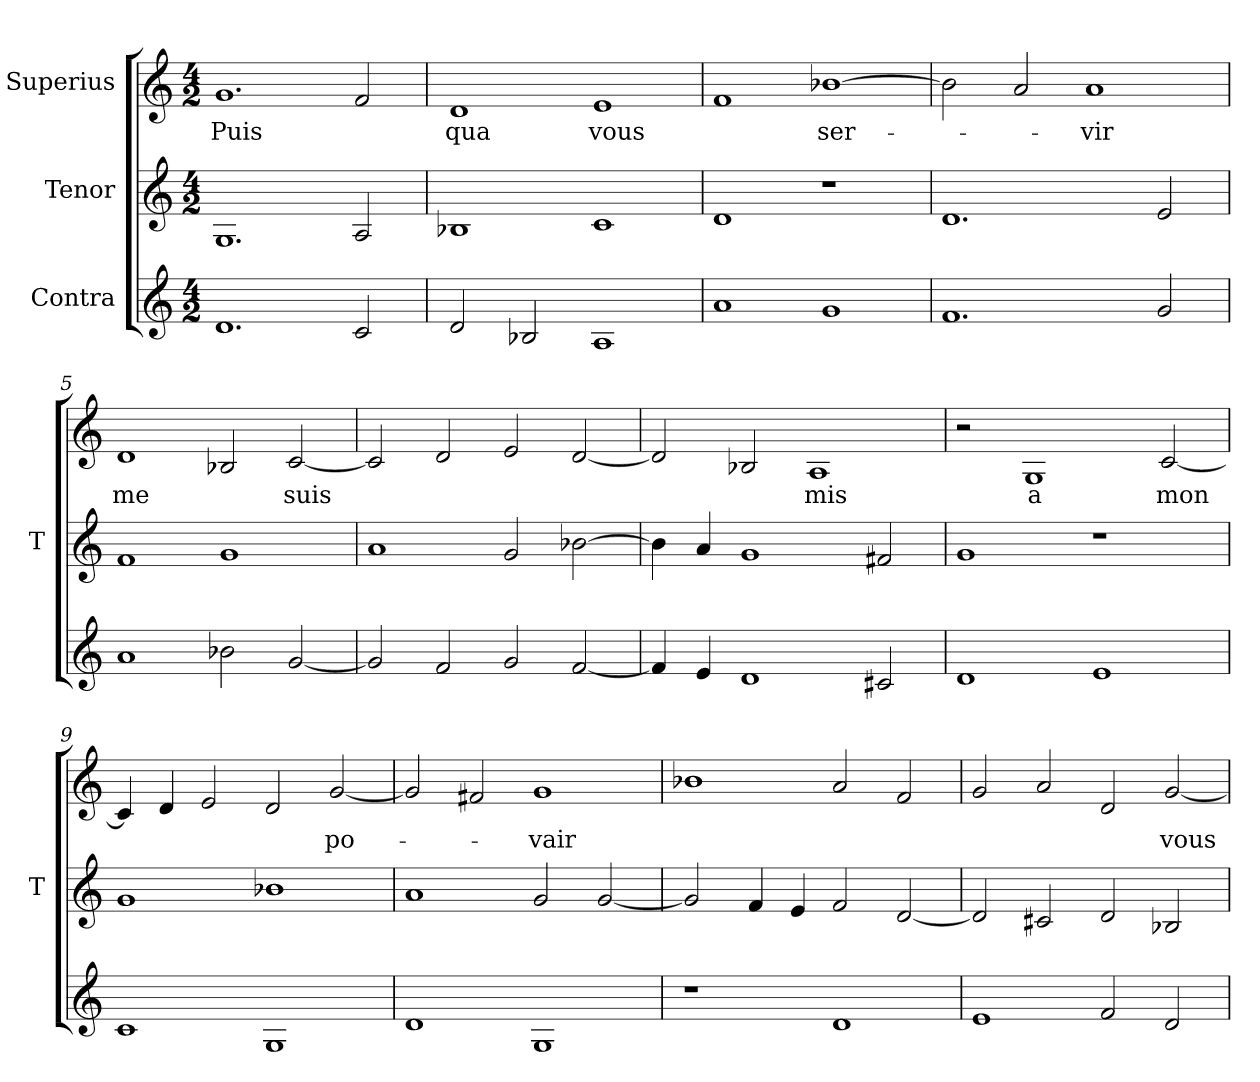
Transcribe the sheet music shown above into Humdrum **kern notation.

**kern	**kern	**kern	**text
*part3	*part2	*part1	*part1
*staff3	*staff2	*staff1	*staff1
*I"Contra	*I"Tenor	*I"Superius	*
*	*I'T	*	*
*clefG2	*clefG2	*clefG2	*
*M4/2	*M4/2	*M4/2	*
=1	=1	=1	=1
1.d	1.G	1.g	-Puis
2c	2A	2f	.
=2	=2	=2	=2
2d	1B-X	1d	-qua
2B-X	.	.	.
1A	1c	1e	-vous
=3	=3	=3	=3
1a	1d	1f	.
1g	1r	[1b-X	ser-
=4	=4	=4	=4
1.f	1.d	2b-]	.
.	.	2a	.
.	.	1a	-vir
2g	2e	.	.
=5	=5	=5	=5
1a	1f	1d	-me
2b-X	1g	2B-X	.
[2g	.	[2c	-suis
=6	=6	=6	=6
2g]	1a	2c]	.
2f	.	2d	.
2g	2g	2e	.
[2f	[2b-X	[2d	.
=7	=7	=7	=7
4f]	4b-]	2d]	.
4e	4a	.	.
1d	1g	2B-X	.
.	.	1A	-mis
2c#X	2f#X	.	.
=8	=8	=8	=8
1d	1g	2r	.
.	.	1G	-a
1e	1r	.	.
.	.	[2c	-mon
=9	=9	=9	=9
1c	1g	4c]	.
.	.	4d	.
.	.	2e	.
1G	1b-X	2d	.
.	.	[2g	po-
=10	=10	=10	=10
1d	1a	2g]	.
.	.	2f#X	.
1G	2g	1g	-vair
.	[2g	.	.
=11	=11	=11	=11
1r	2g]	1b-X	.
.	4f	.	.
.	4e	.	.
1d	2f	2a	.
.	[2d	2f	.
=12	=12	=12	=12
1e	2d]	2g	.
.	2c#X	2a	.
2f	2d	2d	.
2d	2B-X	[2g	-vous
=	=	=	=
*-	*-	*-	*-
